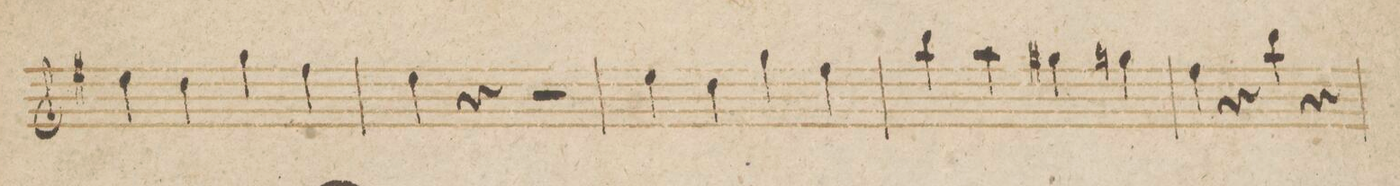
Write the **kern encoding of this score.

**kern	**dynam
*I"Clarinetto Imo in B.	*
*clefG2	*
*k[b-]	*
*met(c|)	*
*M2/2	*
4dd\	.
4cc\	.
4ff\	.
4ee\	.
=22	=22
4dd\	.
4r	.
2r	.
=23	=23
4dd\	.
4cc\	.
4ff\	.
4ee\	.
=24	=24
4aa\	.
4gg\	.
4ff#X\	.
4ff\	.
=25	=25
4ee\	.
4r	.
4aa\	.
4r	.
=26	=26
*-	*-
